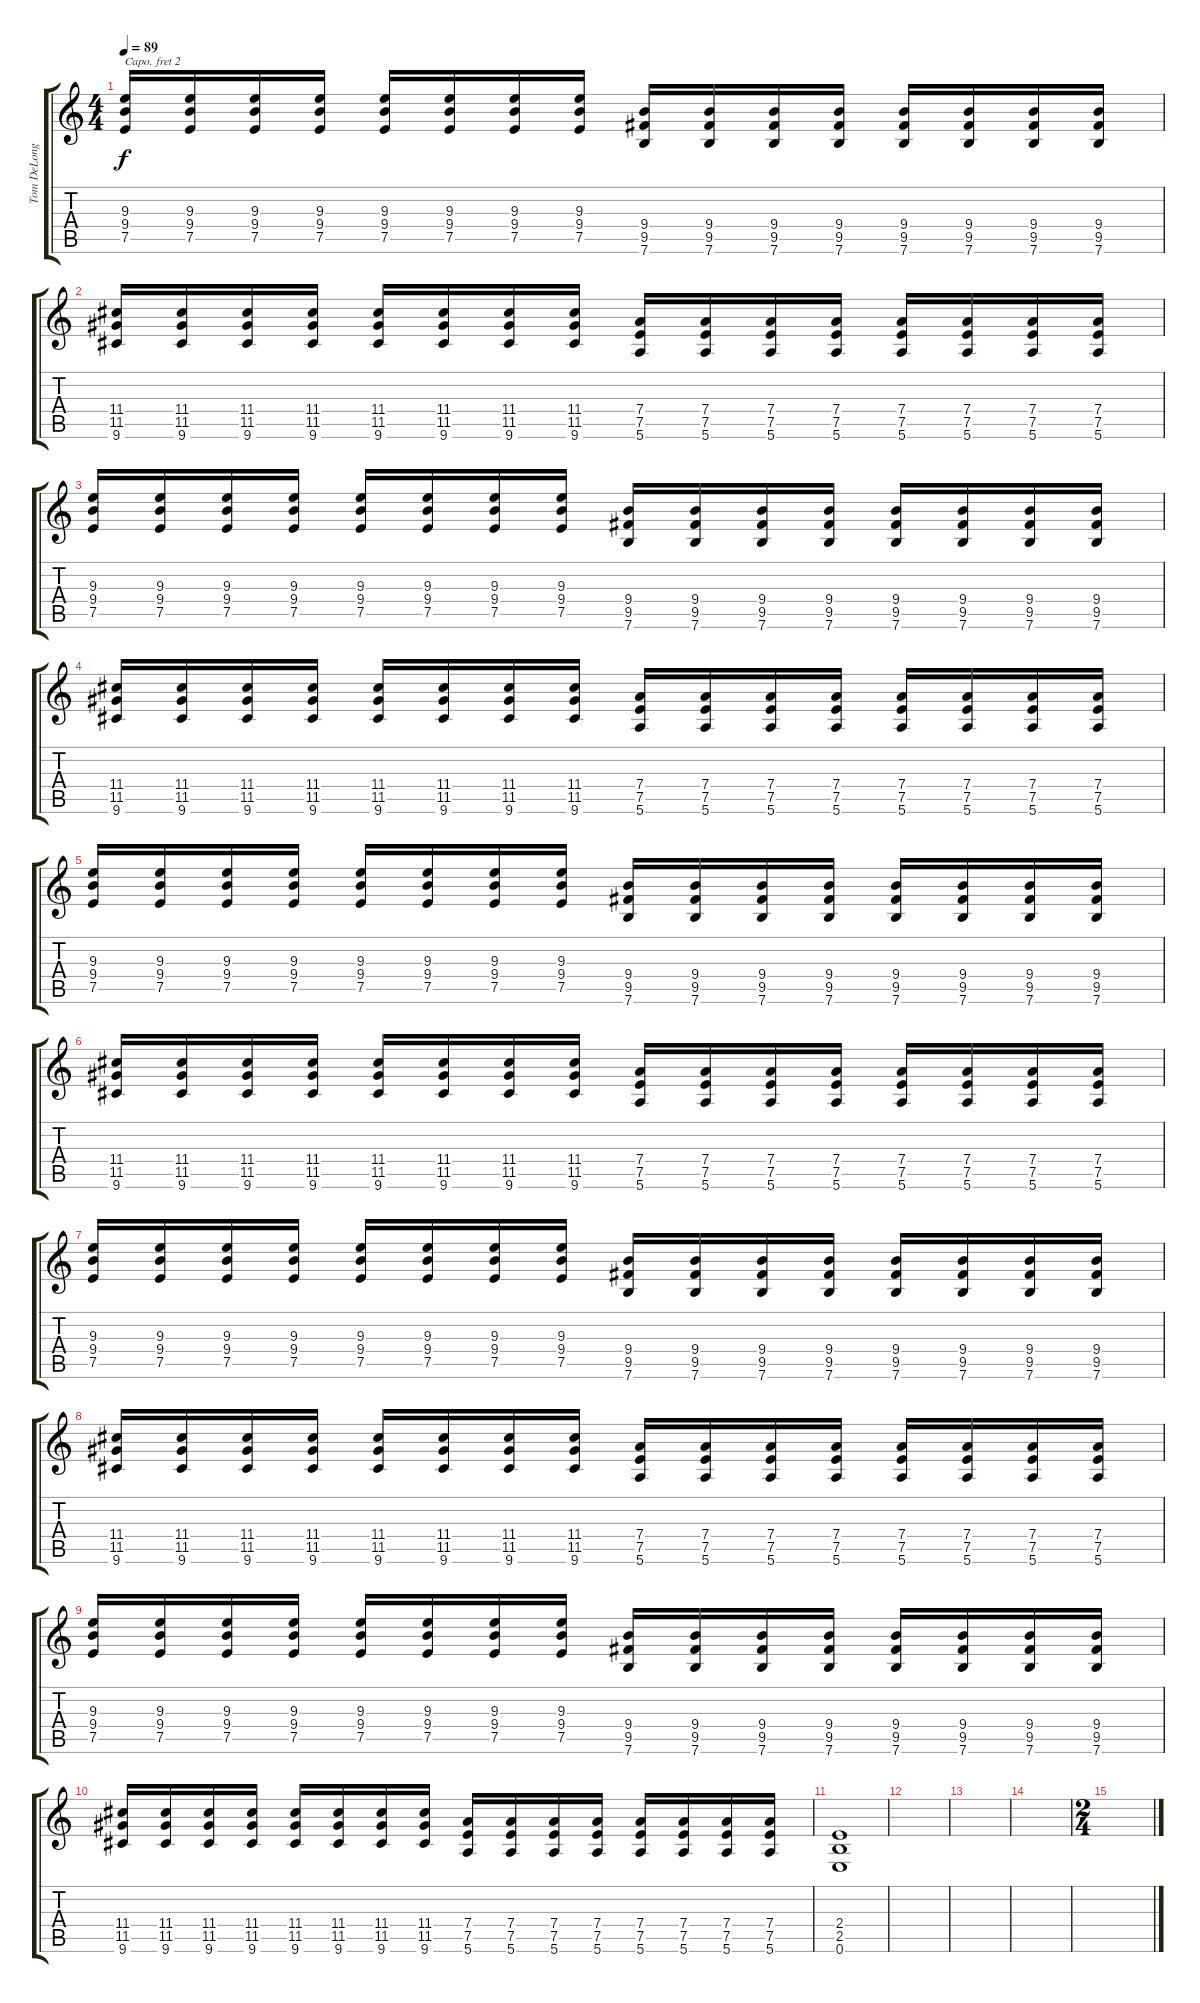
\track ("Tom DeLonge (E-Gitarre)" "Tom DeLong") {instrument distortionguitar}
\staff {score tabs}
\capo 2
\tuning (D4 A3 F3 C3 G2 D2) {hide}
\ts (4 4)
\tempo 89
\clef g2
\ks c
(9.3 9.4 7.5).16{dy f} (9.3 9.4 7.5).16 (9.3 9.4 7.5).16 (9.3 9.4 7.5).16 (9.3 9.4 7.5).16 (9.3 9.4 7.5).16 (9.3 9.4 7.5).16 (9.3 9.4 7.5).16 (9.4 9.5 7.6).16 (9.4 9.5 7.6).16 (9.4 9.5 7.6).16 (9.4 9.5 7.6).16 (9.4 9.5 7.6).16 (9.4 9.5 7.6).16 (9.4 9.5 7.6).16 (9.4 9.5 7.6).16 |
(11.4 11.5 9.6).16 (11.4 11.5 9.6).16 (11.4 11.5 9.6).16 (11.4 11.5 9.6).16 (11.4 11.5 9.6).16 (11.4 11.5 9.6).16 (11.4 11.5 9.6).16 (11.4 11.5 9.6).16 (7.4 7.5 5.6).16 (7.4 7.5 5.6).16 (7.4 7.5 5.6).16 (7.4 7.5 5.6).16 (7.4 7.5 5.6).16 (7.4 7.5 5.6).16 (7.4 7.5 5.6).16 (7.4 7.5 5.6).16 |
(9.3 9.4 7.5).16 (9.3 9.4 7.5).16 (9.3 9.4 7.5).16 (9.3 9.4 7.5).16 (9.3 9.4 7.5).16 (9.3 9.4 7.5).16 (9.3 9.4 7.5).16 (9.3 9.4 7.5).16 (9.4 9.5 7.6).16 (9.4 9.5 7.6).16 (9.4 9.5 7.6).16 (9.4 9.5 7.6).16 (9.4 9.5 7.6).16 (9.4 9.5 7.6).16 (9.4 9.5 7.6).16 (9.4 9.5 7.6).16 |
(11.4 11.5 9.6).16 (11.4 11.5 9.6).16 (11.4 11.5 9.6).16 (11.4 11.5 9.6).16 (11.4 11.5 9.6).16 (11.4 11.5 9.6).16 (11.4 11.5 9.6).16 (11.4 11.5 9.6).16 (7.4 7.5 5.6).16 (7.4 7.5 5.6).16 (7.4 7.5 5.6).16 (7.4 7.5 5.6).16 (7.4 7.5 5.6).16 (7.4 7.5 5.6).16 (7.4 7.5 5.6).16 (7.4 7.5 5.6).16 |
(9.3 9.4 7.5).16 (9.3 9.4 7.5).16 (9.3 9.4 7.5).16 (9.3 9.4 7.5).16 (9.3 9.4 7.5).16 (9.3 9.4 7.5).16 (9.3 9.4 7.5).16 (9.3 9.4 7.5).16 (9.4 9.5 7.6).16 (9.4 9.5 7.6).16 (9.4 9.5 7.6).16 (9.4 9.5 7.6).16 (9.4 9.5 7.6).16 (9.4 9.5 7.6).16 (9.4 9.5 7.6).16 (9.4 9.5 7.6).16 |
(11.4 11.5 9.6).16 (11.4 11.5 9.6).16 (11.4 11.5 9.6).16 (11.4 11.5 9.6).16 (11.4 11.5 9.6).16 (11.4 11.5 9.6).16 (11.4 11.5 9.6).16 (11.4 11.5 9.6).16 (7.4 7.5 5.6).16 (7.4 7.5 5.6).16 (7.4 7.5 5.6).16 (7.4 7.5 5.6).16 (7.4 7.5 5.6).16 (7.4 7.5 5.6).16 (7.4 7.5 5.6).16 (7.4 7.5 5.6).16 |
(9.3 9.4 7.5).16 (9.3 9.4 7.5).16 (9.3 9.4 7.5).16 (9.3 9.4 7.5).16 (9.3 9.4 7.5).16 (9.3 9.4 7.5).16 (9.3 9.4 7.5).16 (9.3 9.4 7.5).16 (9.4 9.5 7.6).16 (9.4 9.5 7.6).16 (9.4 9.5 7.6).16 (9.4 9.5 7.6).16 (9.4 9.5 7.6).16 (9.4 9.5 7.6).16 (9.4 9.5 7.6).16 (9.4 9.5 7.6).16 |
(11.4 11.5 9.6).16 (11.4 11.5 9.6).16 (11.4 11.5 9.6).16 (11.4 11.5 9.6).16 (11.4 11.5 9.6).16 (11.4 11.5 9.6).16 (11.4 11.5 9.6).16 (11.4 11.5 9.6).16 (7.4 7.5 5.6).16 (7.4 7.5 5.6).16 (7.4 7.5 5.6).16 (7.4 7.5 5.6).16 (7.4 7.5 5.6).16 (7.4 7.5 5.6).16 (7.4 7.5 5.6).16 (7.4 7.5 5.6).16 |
(9.3 9.4 7.5).16 (9.3 9.4 7.5).16 (9.3 9.4 7.5).16 (9.3 9.4 7.5).16 (9.3 9.4 7.5).16 (9.3 9.4 7.5).16 (9.3 9.4 7.5).16 (9.3 9.4 7.5).16 (9.4 9.5 7.6).16 (9.4 9.5 7.6).16 (9.4 9.5 7.6).16 (9.4 9.5 7.6).16 (9.4 9.5 7.6).16 (9.4 9.5 7.6).16 (9.4 9.5 7.6).16 (9.4 9.5 7.6).16 |
(11.4 11.5 9.6).16 (11.4 11.5 9.6).16 (11.4 11.5 9.6).16 (11.4 11.5 9.6).16 (11.4 11.5 9.6).16 (11.4 11.5 9.6).16 (11.4 11.5 9.6).16 (11.4 11.5 9.6).16 (7.4 7.5 5.6).16 (7.4 7.5 5.6).16 (7.4 7.5 5.6).16 (7.4 7.5 5.6).16 (7.4 7.5 5.6).16 (7.4 7.5 5.6).16 (7.4 7.5 5.6).16 (7.4 7.5 5.6).16 |
(2.4 2.5 0.6).1{volume 0} |
|
|
|
\ts (2 4)
